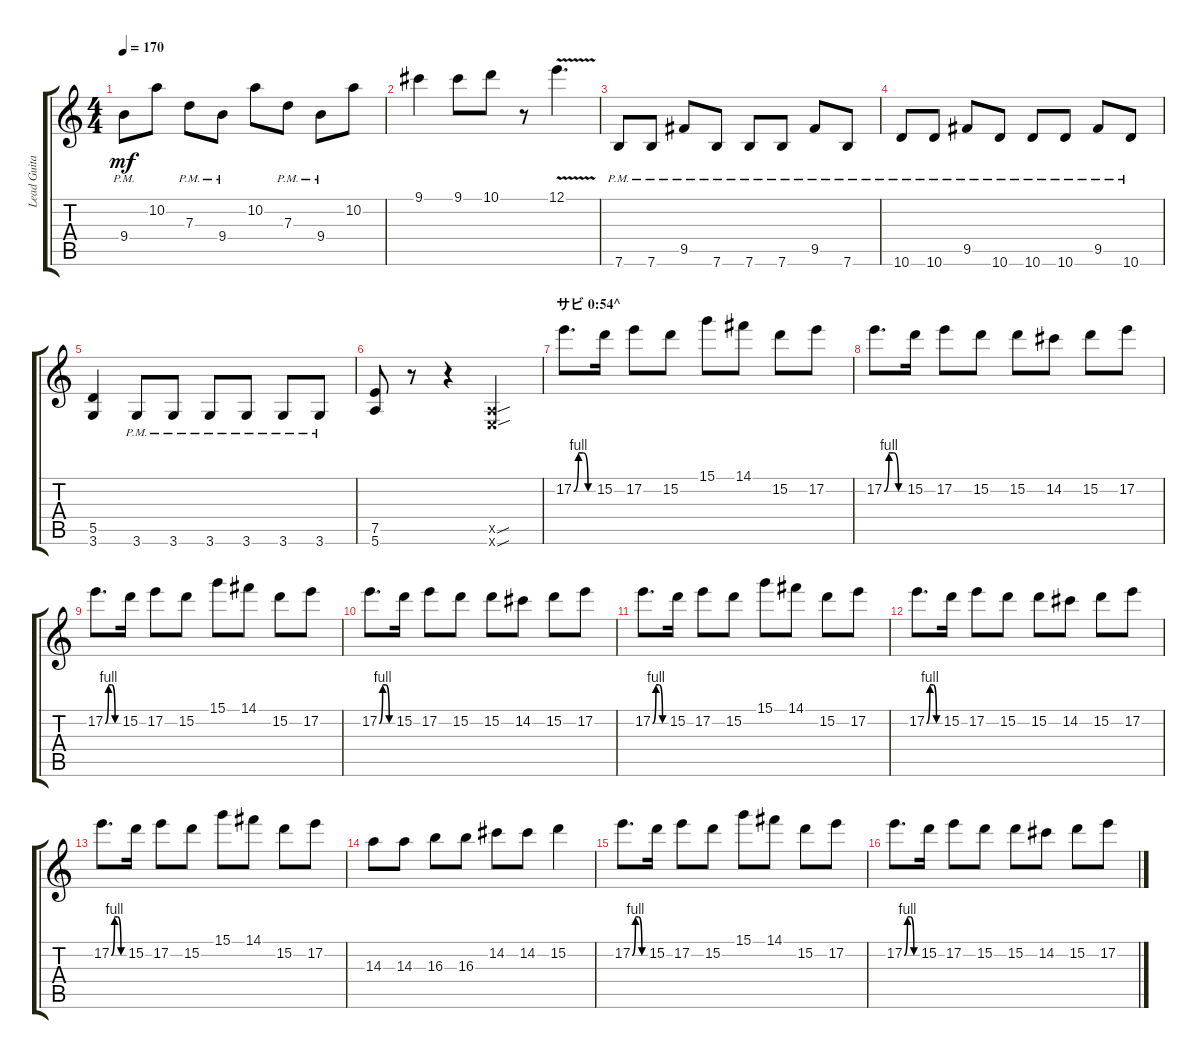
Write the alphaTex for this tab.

\track ("Lead Guitar1" "Lead Guita") {instrument overdrivenguitar}
\staff {score tabs}
\tuning (E4 B3 G3 D3 A2 E2) {hide}
\ts (4 4)
\tempo 170
\clef g2
\ks c
9.4{pm}.8{dy mf} 10.2.8 7.3{pm}.8 9.4{pm}.8 10.2.8 7.3{pm}.8 9.4{pm}.8 10.2.8 |
9.1.4 9.1.8 10.1.8 r.8 12.1{v}.4{d} |
7.6{pm}.8 7.6{pm}.8 9.5{pm}.8 7.6{pm}.8 7.6{pm}.8 7.6{pm}.8 9.5{pm}.8 7.6{pm}.8 |
10.6{pm}.8 10.6{pm}.8 9.5{pm}.8 10.6{pm}.8 10.6{pm}.8 10.6{pm}.8 9.5{pm}.8 10.6{pm}.8 |
(5.5 3.6).4 3.6{pm}.8 3.6{pm}.8 3.6{pm}.8 3.6{pm}.8 3.6{pm}.8 3.6{pm}.8 |
(7.5 5.6).8 r.8 r.4 (0.5{sou x} 0.6{sou x}).2 |
\section ("" "サビ 0:54^")
17.2{be (custom 0 0 15 4 30 4 45 0 60 0)}.8{d} 15.2.16 17.2.8 15.2.8 15.1.8 14.1.8 15.2.8 17.2.8 |
17.2{be (custom 0 0 15 4 30 4 45 0 60 0)}.8{d} 15.2.16 17.2.8 15.2.8 15.2.8 14.2.8 15.2.8 17.2.8 |
17.2{be (custom 0 0 15 4 30 4 45 0 60 0)}.8{d} 15.2.16 17.2.8 15.2.8 15.1.8 14.1.8 15.2.8 17.2.8 |
17.2{be (custom 0 0 15 4 30 4 45 0 60 0)}.8{d} 15.2.16 17.2.8 15.2.8 15.2.8 14.2.8 15.2.8 17.2.8 |
17.2{be (custom 0 0 15 4 30 4 45 0 60 0)}.8{d} 15.2.16 17.2.8 15.2.8 15.1.8 14.1.8 15.2.8 17.2.8 |
17.2{be (custom 0 0 15 4 30 4 45 0 60 0)}.8{d} 15.2.16 17.2.8 15.2.8 15.2.8 14.2.8 15.2.8 17.2.8 |
17.2{be (custom 0 0 15 4 30 4 45 0 60 0)}.8{d} 15.2.16 17.2.8 15.2.8 15.1.8 14.1.8 15.2.8 17.2.8 |
14.3.8 14.3.8 16.3.8 16.3.8 14.2.8 14.2.8 15.2.4 |
17.2{be (custom 0 0 15 4 30 4 45 0 60 0)}.8{d} 15.2.16 17.2.8 15.2.8 15.1.8 14.1.8 15.2.8 17.2.8 |
17.2{be (custom 0 0 15 4 30 4 45 0 60 0)}.8{d} 15.2.16 17.2.8 15.2.8 15.2.8 14.2.8 15.2.8 17.2.8
